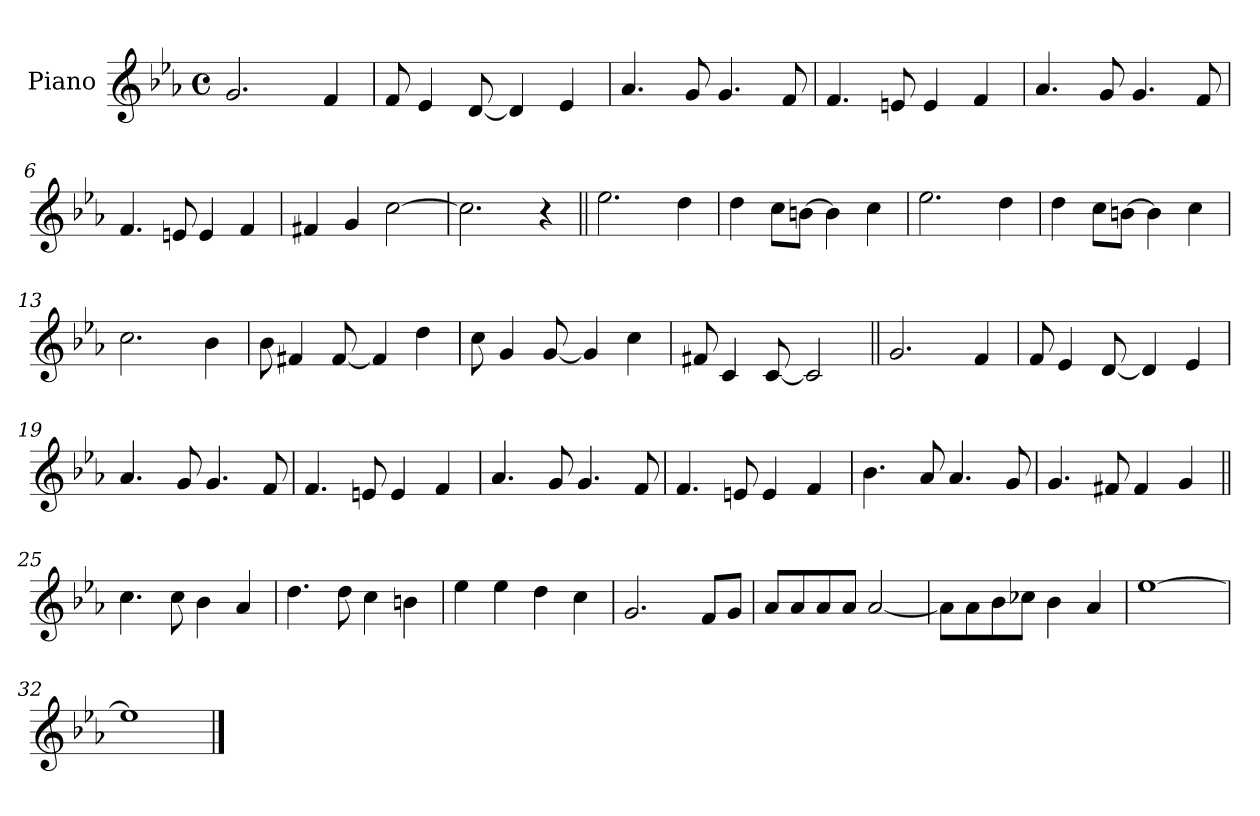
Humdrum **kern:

**kern
*part1
*staff1
*I"Piano
*I'Pno
*clefG2
*k[b-e-a-]
*E-:
*M4/4
*met(c)
=1
2.g/
4f/
=2
8f/
4e-/
[8d/
4d/]
4e-/
=3
4.a-/
8g/
4.g/
8f/
=4
4.f/
8en/
4e/
4f/
!!LO:LB:g=z
=5
4.a-/
8g/
4.g/
8f/
=6
4.f/
8en/
4e/
4f/
=7
4f#X/
4g/
[2cc\
=8
2.cc\]
4r
!!LO:LB:g=z
=9||
2.ee-\
4dd\
=10
4dd\
8cc\L
[8bn\J
4b\]
4cc\
=11
2.ee-\
4dd\
=12
4dd\
8cc\L
[8bn\J
4b\]
4cc\
!!LO:LB:g=z
=13
2.cc\
4b-\
=14
8b-\
4f#X/
[8f#/
4f#/]
4dd\
=15
8cc\
4g/
[8g/
4g/]
4cc\
=16
8f#X/
4c/
[8c/
2c/]
!!LO:LB:g=z
=17||
2.g/
4f/
=18
8f/
4e-/
[8d/
4d/]
4e-/
=19
4.a-/
8g/
4.g/
8f/
=20
4.f/
8en/
4e/
4f/
!!LO:LB:g=z
=21
4.a-/
8g/
4.g/
8f/
=22
4.f/
8en/
4e/
4f/
=23
4.b-\
8a-/
4.a-/
8g/
=24
4.g/
8f#X/
4f#/
4g/
!!LO:LB:g=z
=25||
4.cc\
8cc\
4b-\
4a-/
=26
4.dd\
8dd\
4cc\
4bn\
=27
4ee-\
4ee-\
4dd\
4cc\
=28
2.g/
8f/L
8g/J
!!LO:LB:g=z
=29
8a-/L
8a-/
8a-/
8a-/J
[2a-/
=30
8a-\L]
8a-\
8b-\
8cc-X\J
4b-\
4a-/
=31
[1ee-
=32
1ee-]
==
*-
